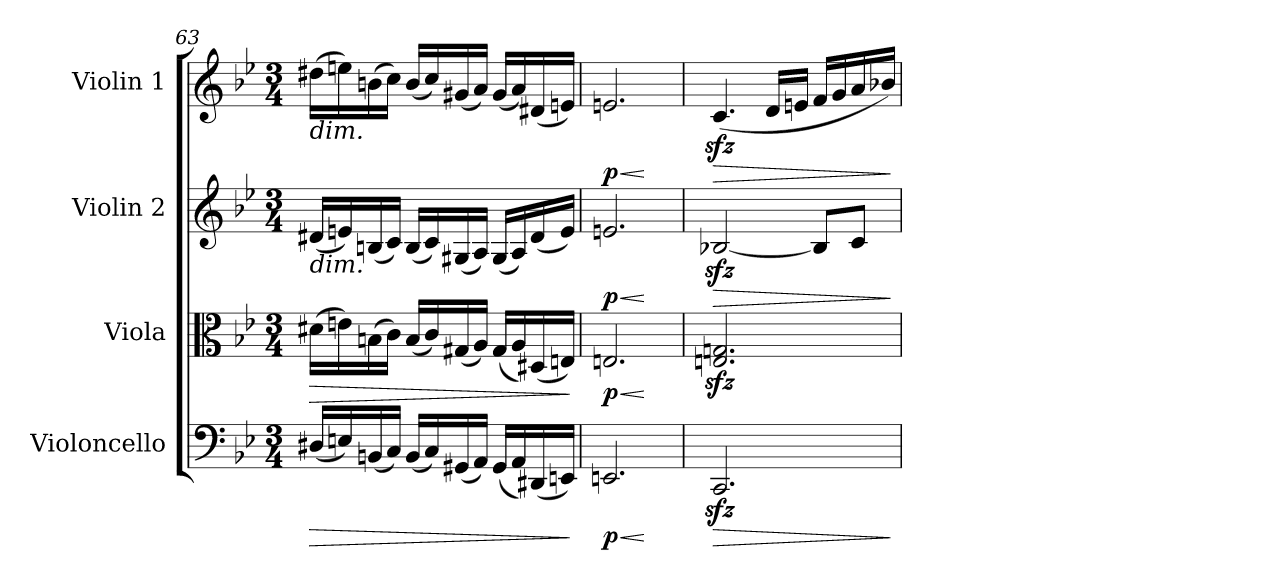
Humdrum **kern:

**kern	**dynam	**kern	**dynam	**kern	**dynam	**kern	**dynam
*part4	*part4	*part3	*part3	*part2	*part2	*part1	*part1
*staff4	*staff4	*staff3	*staff3	*staff2	*staff2	*staff1	*staff1
*I"Violoncello	*	*I"Viola	*	*I"Violin 2	*	*I"Violin 1	*
*I'Vc	*	*I'Vla	*	*I'Vln	*	*I'Vln	*
*clefF4	*	*clefC3	*	*clefG2	*	*clefG2	*
*k[b-e-]	*	*k[b-e-]	*	*k[b-e-]	*	*k[b-e-]	*
*M3/4	*	*M3/4	*	*M3/4	*	*M3/4	*
=63	=63	=63	=63	=63	=63	=63	=63
!	!	!	!	!	!	!LO:TX:b:i:t=dim.	!
!	!	!	!	!LO:TX:b:i:t=dim.	!	!	!
!	!LO:HP:b	!	!LO:HP:b	!	!	!	!
(16D#X/LL	>	(16d#X\LL	>	(<16d#X/LL	.	(16dd#X\LL	.
16En/)	.	16en\)	.	16en/)	.	16een\)	.
(16BBn/	.	(16Bn\	.	(<16Bn/	.	(16bn\	.
16C/JJ)	.	16c\JJ)	.	16c/JJ)	.	16cc\JJ)	.
(16BB/LL	.	(16B/LL	.	(16B/LL	.	(16b/LL	.
16C/)	.	16c/)	.	16c/)	.	16cc/)	.
(16GG#X/	.	(16G#X/	.	(16G#X/	.	(16g#X/	.
16AA/JJ)	.	16A/JJ)	.	16A/JJ)	.	16a/JJ)	.
(16GG#/LL	.	(16G#/LL	.	(16G#/LL	.	(16g#/LL	.
16AA/)	.	16A/)	.	16A/)	.	16a/)	.
(16DD#X/	.	(16D#X/	.	(<16d#/	.	(16d#X/	.
16EEn/JJ)	.	16En/JJ)	.	16e/JJ)	.	16en/JJ)	.
.	]	.	]	.	.	.	.
=64	=64	=64	=64	=64	=64	=64	=64
!	!LO:HP:b	!	!LO:HP:b	!	!LO:HP:b	!	!LO:HP:b
!	!LO:DY:n=1:b	!	!LO:DY:n=1:b	!	!LO:DY:n=1:b	!	!LO:DY:n=1:b
2.EEn/	< p	2.En/	< p	2.en/	< p	2.en/	< p
.	[	.	[	.	[	.	[
!!LO:LB:g=z
=65	=65	=65	=65	=65	=65	=65	=65
!	!LO:HP:b	!	!	!	!LO:HP:b	!	!LO:HP:b
2.CCzz</	>	2.En/zz< 2.Gn/zz<	.	[<2B-Xzz</	>	(<4.czz</	>
.	.	.	.	.	.	16d/LL	.
.	.	.	.	.	.	16en/JJ	.
.	.	.	.	8B-/L]	.	16f/LL	.
.	.	.	.	.	.	16g/	.
.	.	.	.	8c/J	.	16a/	.
.	.	.	.	.	.	16b-X/JJ)	.
.	]	.	.	.	]	.	]
=	=	=	=	=	=	=	=
*-	*-	*-	*-	*-	*-	*-	*-
